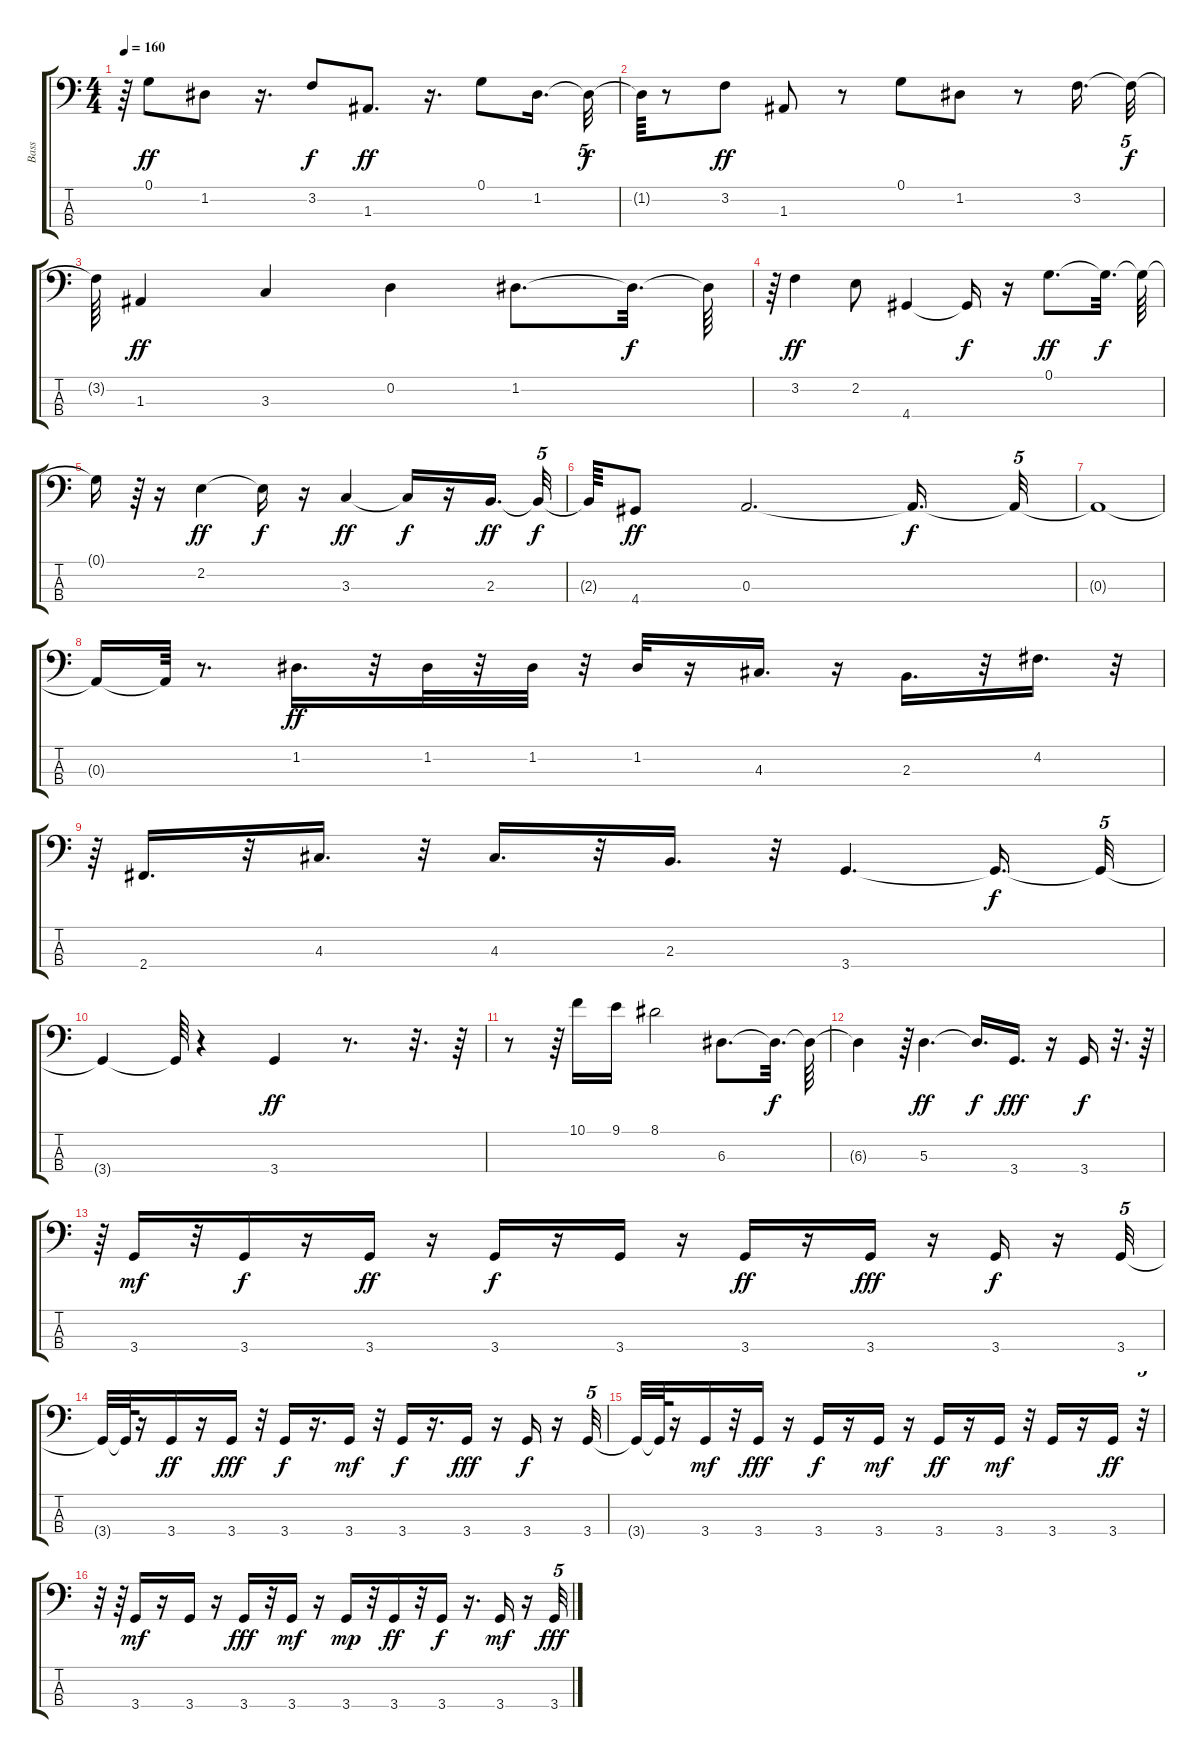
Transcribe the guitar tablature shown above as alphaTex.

\track ("Bass " "Bass ") {instrument electricbassfinger}
\staff {score tabs}
\tuning (G2 D2 A1 E1) {hide}
\ts (4 4)
\tempo 160
\clef f4
\ks c
r.64{dy ff} 0.1.8 1.2.8 r.16{d} 3.2.8{dy f} 1.3.8{d dy ff} r.16{d} 0.1.8 1.2.16{d} 1.2{t}.32{tu (5 4) dy f} |
1.2{t}.64 r.8 3.2.8{dy ff} 1.3.8 r.8 0.1.8 1.2.8 r.8 3.2.16{d} 3.2{t}.32{tu (5 4) dy f} |
3.2{t}.64 1.3.4{dy ff} 3.3.4 0.2.4 1.2.8{d} 1.2{t}.32{d dy f} 1.2{t}.64 |
r.64 3.2.4{dy ff} 2.2.8 4.4.4 4.4{t}.16{dy f} r.16 0.1.8{d dy ff} 0.1{t}.32{d dy f} 0.1{t}.64 |
0.1{t}.16 r.64 r.16 2.2.4{dy ff} 2.2{t}.16{dy f} r.16 3.3.4{dy ff} 3.3{t}.16{dy f} r.16 2.3.16{d dy ff} 2.3{t}.32{tu (5 4) dy f} |
2.3{t}.64 4.4.8{dy ff} 0.3.2{d} 0.3{t}.16{d dy f} 0.3{t}.32{tu (5 4)} |
0.3{t}.1 |
0.3{t}.16 0.3{t}.64 r.8{d} 1.2.16{d dy ff} r.32 1.2.32 r.32 1.2.32 r.32 1.2.32 r.16 4.3.16{d} r.16 2.3.16{d} r.32 4.2.16{d} r.32{tu (5 4)} |
r.64 2.4.16{d} r.32 4.3.16{d} r.32 4.3.16{d} r.32 2.3.16{d} r.32 3.4.4{d} 3.4{t}.16{d dy f} 3.4{t}.32{tu (5 4)} |
3.4{t}.4 3.4{t}.64 r.4 3.4.4{dy ff} r.8{d} r.32{d} r.64 |
r.8 r.64 10.1.16 9.1.16 8.1.2 6.3.8{d} 6.3{t}.32{d dy f} 6.3{t}.64 |
6.3{t}.4 r.64 5.3.4{d dy ff} 5.3{t}.16{d dy f} 3.4.16{d dy fff} r.16 3.4.16{dy f} r.32{d} r.64 |
r.64 3.4.16{dy mf} r.32 3.4.16{dy f} r.16 3.4.16{dy ff} r.16 3.4.16{dy f} r.16 3.4.16 r.16 3.4.16{dy ff} r.16 3.4.16{dy fff} r.16 3.4.16{dy f} r.16 3.4.32{tu (5 4)} |
3.4{t}.32 3.4{t}.64 r.16 3.4.16{dy ff} r.16 3.4.16{dy fff} r.32 3.4.16{dy f} r.16{d} 3.4.16{dy mf} r.32 3.4.16{dy f} r.16{d} 3.4.16{dy fff} r.16 3.4.16{dy f} r.16 3.4.32{tu (5 4)} |
3.4{t}.32 3.4{t}.64 r.16 3.4.16{dy mf} r.32 3.4.16{dy fff} r.16 3.4.16{dy f} r.16 3.4.16{dy mf} r.16 3.4.16{dy ff} r.16 3.4.16{dy mf} r.32 3.4.16 r.16 3.4.16{dy ff} r.32{tu (5 4)} |
r.32 r.64 3.4.16{dy mf} r.16 3.4.16 r.16 3.4.16{dy fff} r.32 3.4.16{dy mf} r.16 3.4.16{dy mp} r.32 3.4.16{dy ff} r.32 3.4.16{dy f} r.16{d} 3.4.16{dy mf} r.16 3.4.32{tu (5 4) dy fff}
